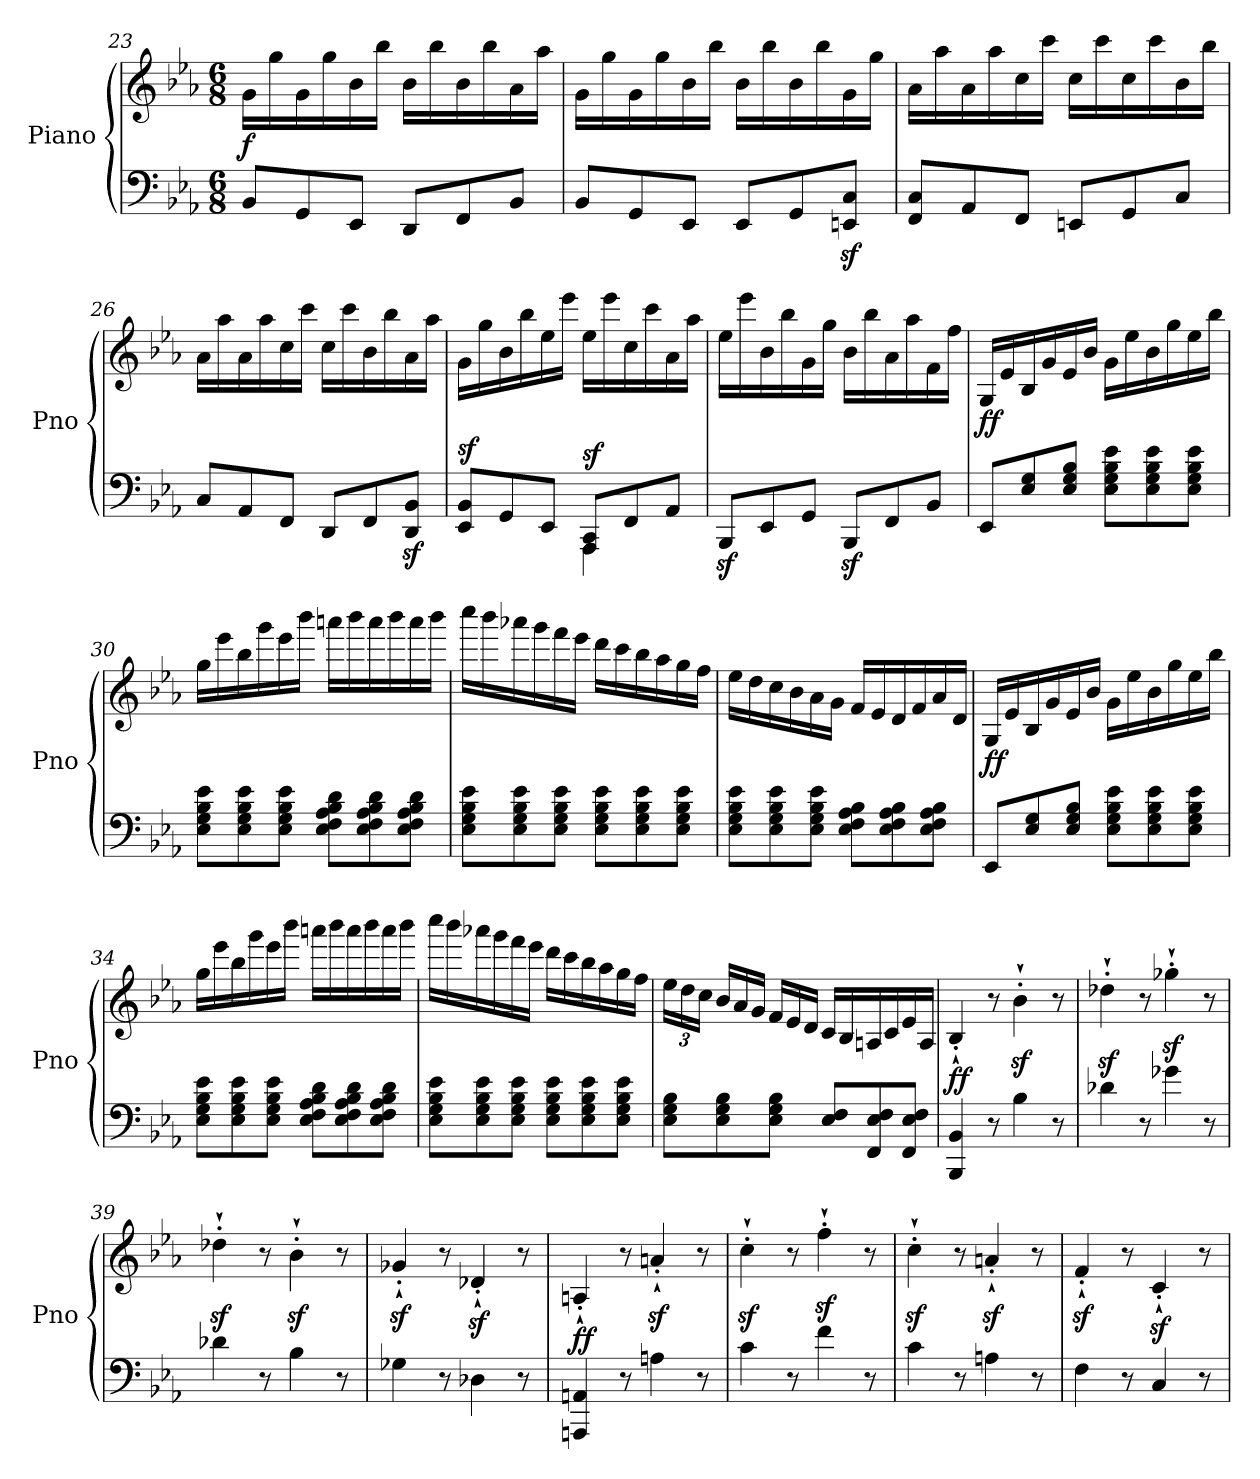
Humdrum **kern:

**kern	**kern	**dynam
*part1	*part1	*part1
*staff2	*staff1	*staff1/2
*I"Piano	*	*
*I'Pno	*	*
*clefF4	*clefG2	*
*k[b-e-a-]	*k[b-e-a-]	*
*E-:	*E-:	*
*M6/8	*M6/8	*
=23	=23	=23
!	!	!LO:DY:b
8BB-/L	16g\LL	f
.	16gg\	.
8GG/	16g\	.
.	16gg\	.
8EE-/J	16b-\	.
.	16bb-\JJ	.
8DD/L	16b-\LL	.
.	16bb-\	.
8FF/	16b-\	.
.	16bb-\	.
8BB-/J	16a-\	.
.	16aa-\JJ	.
!!LO:LB:g=z
=24	=24	=24
8BB-/L	16g\LL	.
.	16gg\	.
8GG/	16g\	.
.	16gg\	.
8EE-/J	16b-\	.
.	16bb-\JJ	.
8EE-/L	16b-\LL	.
.	16bb-\	.
8GG/	16b-\	.
.	16bb-\	.
8EEn/z> 8C/z>J	16g\	.
.	16gg\JJ	.
=25	=25	=25
8FF/ 8C/L	16a-\LL	.
.	16aa-\	.
8AA-/	16a-\	.
.	16aa-\	.
8FF/J	16cc\	.
.	16ccc\JJ	.
8EEn/L	16cc\LL	.
.	16ccc\	.
8GG/	16cc\	.
.	16ccc\	.
8C/J	16b-\	.
.	16bb-\JJ	.
=26	=26	=26
8C/L	16a-\LL	.
.	16aa-\	.
8AA-/	16a-\	.
.	16aa-\	.
8FF/J	16cc\	.
.	16ccc\JJ	.
8DD/L	16cc\LL	.
.	16ccc\	.
8FF/	16b-\	.
.	16bb-\	.
8DD/z> 8BB-/z>J	16a-\	.
.	16aa-\JJ	.
=27	=27	=27
*^	*	*
!	!	!	!LO:DY:a=2
8EE-/ 8BB-/L	4.ryy	16g\LL	sf
.	.	16gg\	.
8GG/	.	16b-\	.
.	.	16bb-\	.
8EE-/J	.	16ee-\	.
.	.	16eee-\JJ	.
!	!	!	!LO:DY:a=2
8AAA-/ 8CC/L	4AAA-\	16ee-\LL	sf
.	.	16eee-\	.
8FF/	.	16cc\	.
.	.	16ccc\	.
8AA-/J	8ryy	16a-\	.
.	.	16aa-\JJ	.
*v	*v	*	*
!!LO:LB:g=z
=28	=28	=28
8BBB-z>/L	16ee-\LL	.
.	16eee-\	.
8EE-/	16b-\	.
.	16bb-\	.
8GG/J	16g\	.
.	16gg\JJ	.
8BBB-z>/L	16b-\LL	.
.	16bb-\	.
8FF/	16a-\	.
.	16aa-\	.
8BB-/J	16f\	.
.	16ff\JJ	.
=29	=29	=29
!	!	!LO:DY:b
8EE-/L	16G/LL	ff
.	16e-/	.
8E-/ 8G/	16B-/	.
.	16g/	.
8E-/ 8G/ 8B-/J	16e-/	.
.	16b-/JJ	.
8E-\ 8G\ 8B-\ 8e-\L	16g\LL	.
.	16ee-\	.
8E-\ 8G\ 8B-\ 8e-\	16b-\	.
.	16gg\	.
8E-\ 8G\ 8B-\ 8e-\J	16ee-\	.
.	16bb-\JJ	.
=30	=30	=30
8E-\ 8G\ 8B-\ 8e-\L	16gg\LL	.
.	16eee-\	.
8E-\ 8G\ 8B-\ 8e-\	16bb-\	.
.	16ggg\	.
8E-\ 8G\ 8B-\ 8e-\J	16eee-\	.
.	16bbb-\JJ	.
8E-\ 8F\ 8A-\ 8B-\ 8d\L	16aaan\LL	.
.	16bbb-\	.
8E-\ 8F\ 8A-\ 8B-\ 8d\	16aaa\	.
.	16bbb-\	.
8E-\ 8F\ 8A-\ 8B-\ 8d\J	16aaa\	.
.	16bbb-\JJ	.
!!LO:LB:g=z
=31	=31	=31
8E-\ 8G\ 8B-\ 8e-\L	16cccc\LL	.
.	16bbb-\	.
8E-\ 8G\ 8B-\ 8e-\	16aaa-X\	.
.	16ggg\	.
8E-\ 8G\ 8B-\ 8e-\J	16fff\	.
.	16eee-\JJ	.
8E-\ 8G\ 8B-\ 8e-\L	16ddd\LL	.
.	16ccc\	.
8E-\ 8G\ 8B-\ 8e-\	16bb-\	.
.	16aa-\	.
8E-\ 8G\ 8B-\ 8e-\J	16gg\	.
.	16ff\JJ	.
=32	=32	=32
8E-\ 8G\ 8B-\ 8e-\L	16ee-\LL	.
.	16dd\	.
8E-\ 8G\ 8B-\ 8e-\	16cc\	.
.	16b-\	.
8E-\ 8G\ 8B-\ 8e-\J	16a-\	.
.	16g\JJ	.
8E-\ 8F\ 8A-\ 8B-\L	16f/LL	.
.	16e-/	.
8E-\ 8F\ 8A-\ 8B-\	16d/	.
.	16f/	.
8E-\ 8F\ 8A-\ 8B-\J	16a-/	.
.	16d/JJ	.
=33	=33	=33
!	!	!LO:DY:b
8EE-/L	16G/LL	ff
.	16e-/	.
8E-/ 8G/	16B-/	.
.	16g/	.
8E-/ 8G/ 8B-/J	16e-/	.
.	16b-/JJ	.
8E-\ 8G\ 8B-\ 8e-\L	16g\LL	.
.	16ee-\	.
8E-\ 8G\ 8B-\ 8e-\	16b-\	.
.	16gg\	.
8E-\ 8G\ 8B-\ 8e-\J	16ee-\	.
.	16bb-\JJ	.
!!LO:LB:g=z
=34	=34	=34
8E-\ 8G\ 8B-\ 8e-\L	16gg\LL	.
.	16eee-\	.
8E-\ 8G\ 8B-\ 8e-\	16bb-\	.
.	16ggg\	.
8E-\ 8G\ 8B-\ 8e-\J	16eee-\	.
.	16bbb-\JJ	.
8E-\ 8F\ 8A-\ 8B-\ 8d\L	16aaan\LL	.
.	16bbb-\	.
8E-\ 8F\ 8A-\ 8B-\ 8d\	16aaa\	.
.	16bbb-\	.
8E-\ 8F\ 8A-\ 8B-\ 8d\J	16aaa\	.
.	16bbb-\JJ	.
=35	=35	=35
8E-\ 8G\ 8B-\ 8e-\L	16cccc\LL	.
.	16bbb-\	.
8E-\ 8G\ 8B-\ 8e-\	16aaa-X\	.
.	16ggg\	.
8E-\ 8G\ 8B-\ 8e-\J	16fff\	.
.	16eee-\JJ	.
8E-\ 8G\ 8B-\ 8e-\L	16ddd\LL	.
.	16ccc\	.
8E-\ 8G\ 8B-\ 8e-\	16bb-\	.
.	16aa-\	.
8E-\ 8G\ 8B-\ 8e-\J	16gg\	.
.	16ff\JJ	.
!!LO:PB:g=z
=36	=36	=36
*	*Xbrackettup	*
8E-\ 8G\ 8B-\L	24ee-\LL	.
.	24dd\	.
.	24cc\JJ	.
*	*Xtuplet	*
8E-\ 8G\ 8B-\	24b-/LL	.
.	24a-/	.
.	24g/JJ	.
8E-\ 8G\ 8B-\J	24f/LL	.
.	24e-/	.
.	24d/JJ	.
8E-/ 8F/L	16c/LL	.
.	16B-/	.
8FF/ 8E-/ 8F/	16An/	.
.	16c/	.
8FF/ 8E-/ 8F/J	16e-/	.
.	16A/JJ	.
=37	=37	=37
!	!	!LO:DY:b
4BBB-/ 4BB-/	4B-'`/	ff
8r	8r	.
4B-\	4b-z<'`\	.
8r	8r	.
=38	=38	=38
4d-X\	4dd-Xz<'`\	.
8r	8r	.
4g-X\	4gg-Xz<'`\	.
8r	8r	.
=39	=39	=39
4d-X\	4dd-Xz<'`\	.
8r	8r	.
4B-\	4b-z<'`\	.
8r	8r	.
=40	=40	=40
4G-X\	4g-Xz<'`/	.
8r	8r	.
4D-X\	4d-Xz<'`/	.
8r	8r	.
=41	=41	=41
!	!	!LO:DY:a=2
4AAAn/ 4AAn/	4An'`/	ff
8r	8r	.
4An\	4anz<'`/	.
8r	8r	.
=42	=42	=42
4c\	4ccz<'`\	.
8r	8r	.
4f\	4ffz<'`\	.
8r	8r	.
!!LO:LB:g=z
=43	=43	=43
4c\	4ccz<'`\	.
8r	8r	.
4An\	4anz<'`/	.
8r	8r	.
=44	=44	=44
4F\	4fz<'`/	.
8r	8r	.
4C/	4cz<'`/	.
8r	8r	.
=	=	=
*-	*-	*-
